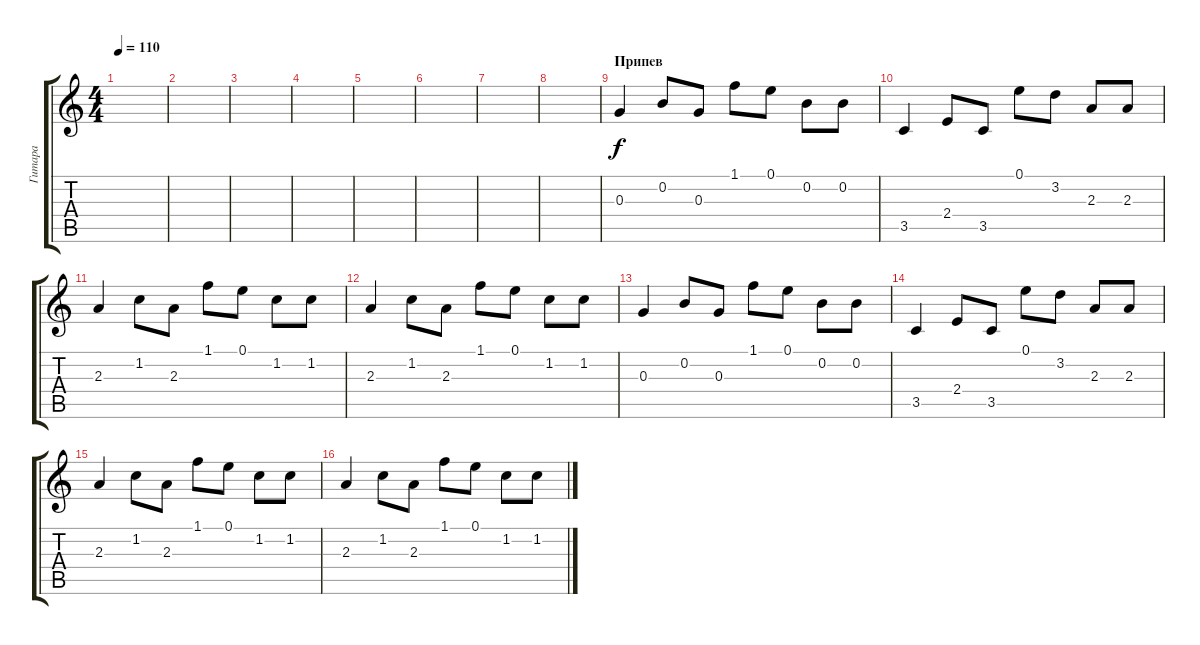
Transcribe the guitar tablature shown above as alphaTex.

\track ("Гитара" "Гитара") {instrument acousticguitarnylon}
\staff {score tabs}
\tuning (E4 B3 G3 D3 A2 E2) {hide}
\ts (4 4)
\tempo 110
\clef g2
\ks c
|
|
|
|
|
|
|
|
\section ("" "Припев")
0.3.4 0.2.8 0.3.8 1.1.8 0.1.8 0.2.8 0.2.8 |
3.5.4 2.4.8 3.5.8 0.1.8 3.2.8 2.3.8 2.3.8 |
2.3.4 1.2.8 2.3.8 1.1.8 0.1.8 1.2.8 1.2.8 |
2.3.4 1.2.8 2.3.8 1.1.8 0.1.8 1.2.8 1.2.8 |
0.3.4 0.2.8 0.3.8 1.1.8 0.1.8 0.2.8 0.2.8 |
3.5.4 2.4.8 3.5.8 0.1.8 3.2.8 2.3.8 2.3.8 |
2.3.4 1.2.8 2.3.8 1.1.8 0.1.8 1.2.8 1.2.8 |
2.3.4 1.2.8 2.3.8 1.1.8 0.1.8 1.2.8 1.2.8
